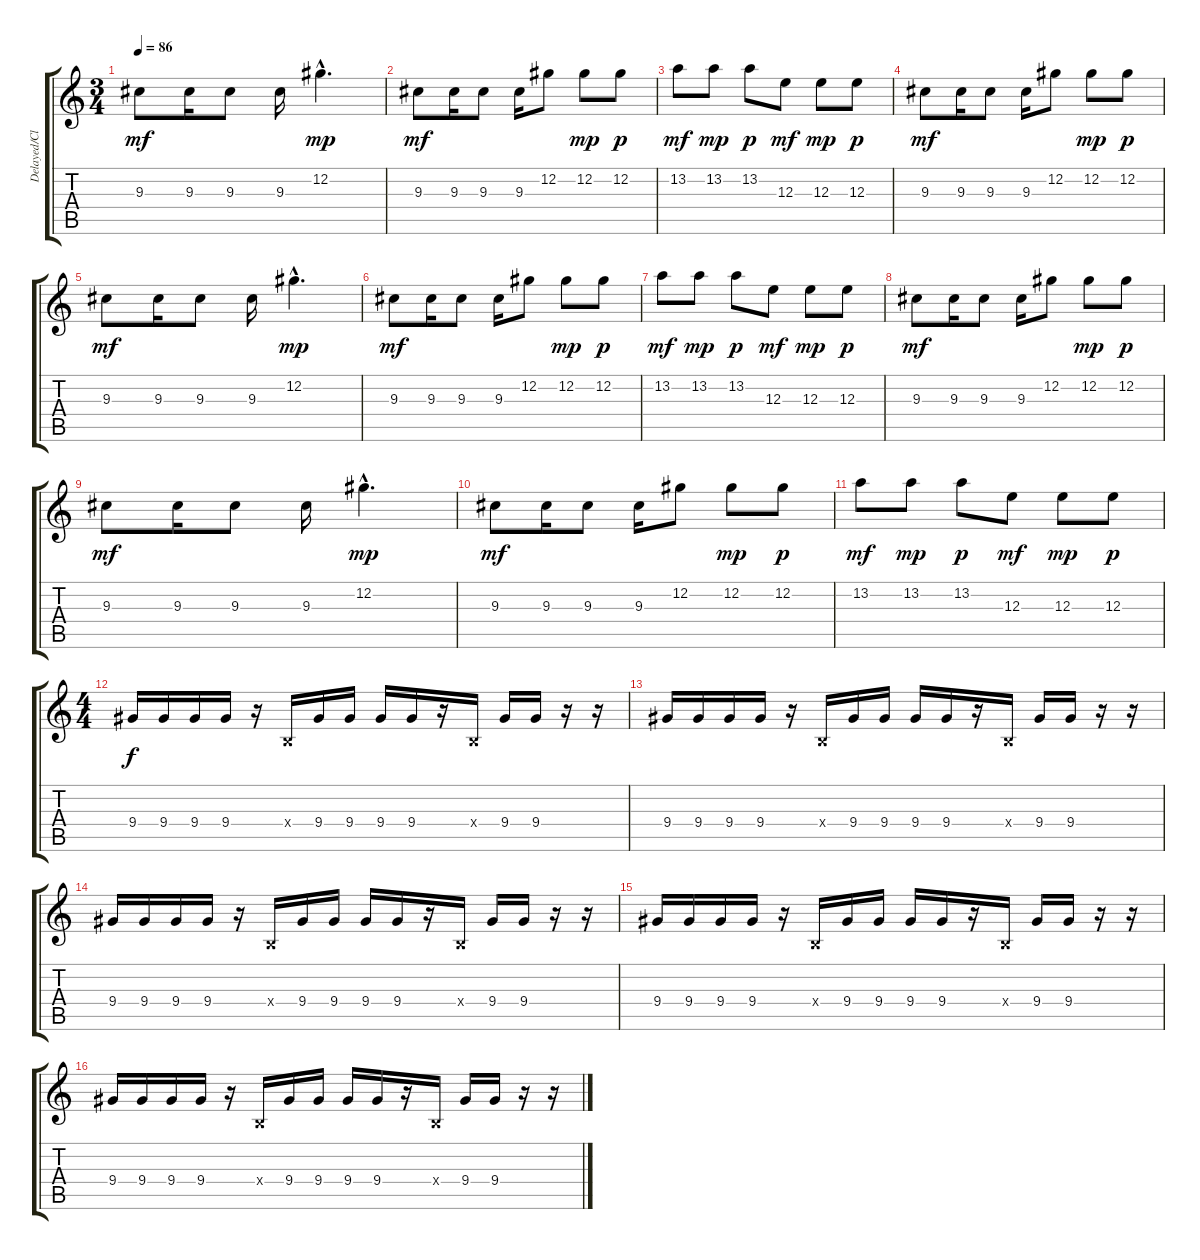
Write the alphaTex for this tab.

\track ("Delayed/Clean Guitar" "Delayed/Cl") {instrument electricguitarjazz}
\staff {score tabs}
\tuning (Db4 Ab3 E3 B2 Gb2 B1) {hide}
\ts (3 4)
\tempo 86
\clef g2
\ks c
9.3.8{dy mf} 9.3.16 9.3.8 9.3.16 12.2{hac}.4{d dy mp} |
9.3.8{dy mf} 9.3.16 9.3.8 9.3.16 12.2.8 12.2.8{dy mp} 12.2.8{dy p} |
13.2.8{dy mf} 13.2.8{dy mp} 13.2.8{dy p} 12.3.8{dy mf} 12.3.8{dy mp} 12.3.8{dy p} |
9.3.8{dy mf instrument electricguitarjazz} 9.3.16 9.3.8 9.3.16 12.2.8 12.2.8{dy mp} 12.2.8{dy p} |
9.3.8{dy mf} 9.3.16 9.3.8 9.3.16 12.2{hac}.4{d dy mp} |
9.3.8{dy mf} 9.3.16 9.3.8 9.3.16 12.2.8 12.2.8{dy mp} 12.2.8{dy p} |
13.2.8{dy mf} 13.2.8{dy mp} 13.2.8{dy p} 12.3.8{dy mf} 12.3.8{dy mp} 12.3.8{dy p} |
9.3.8{dy mf instrument electricguitarjazz} 9.3.16 9.3.8 9.3.16 12.2.8 12.2.8{dy mp} 12.2.8{dy p} |
9.3.8{dy mf} 9.3.16 9.3.8 9.3.16 12.2{hac}.4{d dy mp} |
9.3.8{dy mf} 9.3.16 9.3.8 9.3.16 12.2.8 12.2.8{dy mp} 12.2.8{dy p} |
13.2.8{dy mf} 13.2.8{dy mp} 13.2.8{dy p} 12.3.8{dy mf} 12.3.8{dy mp} 12.3.8{dy p} |
\ts (4 4)
9.4.16{dy f instrument electricguitarmuted} 9.4.16 9.4.16 9.4.16 r.16 0.4{x}.16 9.4.16 9.4.16 9.4.16 9.4.16 r.16 0.4{x}.16 9.4.16 9.4.16 r.16 r.16 |
9.4.16 9.4.16 9.4.16 9.4.16 r.16 0.4{x}.16 9.4.16 9.4.16 9.4.16 9.4.16 r.16 0.4{x}.16 9.4.16 9.4.16 r.16 r.16 |
9.4.16 9.4.16 9.4.16 9.4.16 r.16 0.4{x}.16 9.4.16 9.4.16 9.4.16 9.4.16 r.16 0.4{x}.16 9.4.16 9.4.16 r.16 r.16 |
9.4.16 9.4.16 9.4.16 9.4.16 r.16 0.4{x}.16 9.4.16 9.4.16 9.4.16 9.4.16 r.16 0.4{x}.16 9.4.16 9.4.16 r.16 r.16 |
9.4.16 9.4.16 9.4.16 9.4.16 r.16 0.4{x}.16 9.4.16 9.4.16 9.4.16 9.4.16 r.16 0.4{x}.16 9.4.16 9.4.16 r.16 r.16
